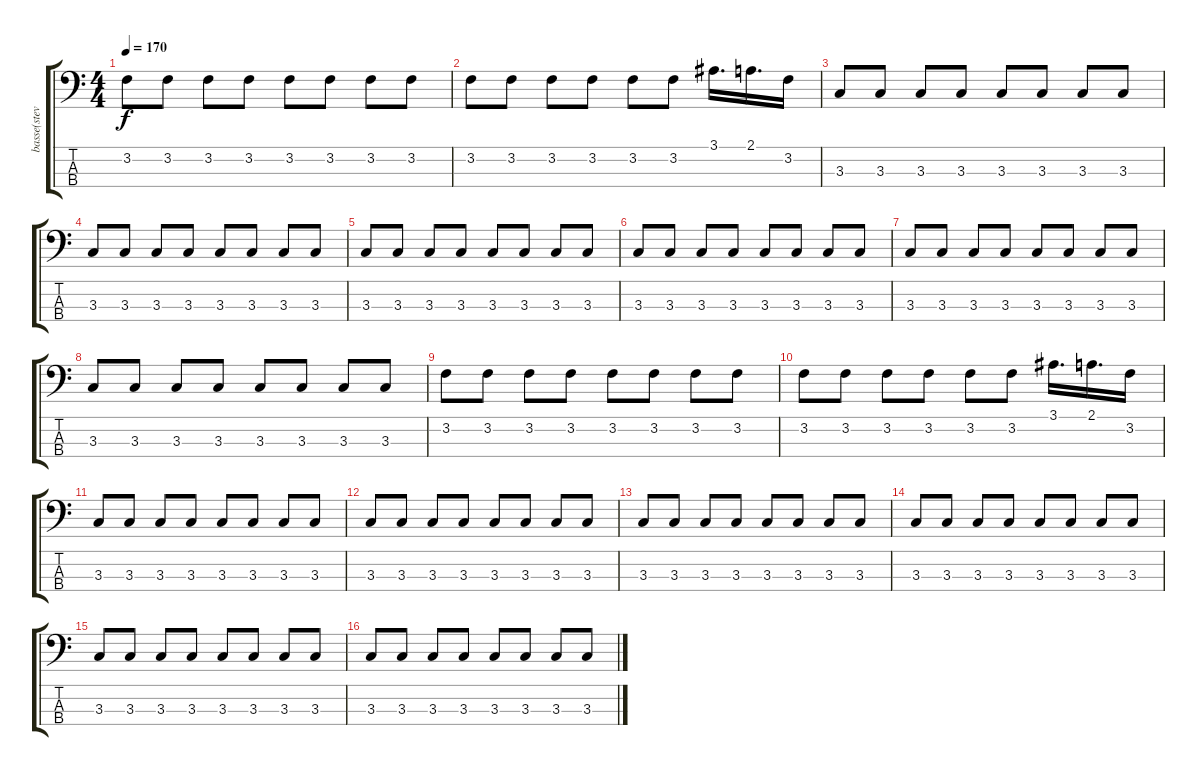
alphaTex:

\track ("basse(steve)" "basse(stev") {instrument electricbasspick}
\staff {score tabs}
\tuning (G2 D2 A1 E1) {hide}
\ts (4 4)
\tempo 170
\clef f4
\ks c
3.2.8{dy f} 3.2.8 3.2.8 3.2.8 3.2.8 3.2.8 3.2.8 3.2.8 |
3.2.8 3.2.8 3.2.8 3.2.8 3.2.8 3.2.8 3.1.16{d} 2.1.16{d} 3.2.16 |
3.3.8 3.3.8 3.3.8 3.3.8 3.3.8 3.3.8 3.3.8 3.3.8 |
3.3.8 3.3.8 3.3.8 3.3.8 3.3.8 3.3.8 3.3.8 3.3.8 |
3.3.8 3.3.8 3.3.8 3.3.8 3.3.8 3.3.8 3.3.8 3.3.8 |
3.3.8 3.3.8 3.3.8 3.3.8 3.3.8 3.3.8 3.3.8 3.3.8 |
3.3.8 3.3.8 3.3.8 3.3.8 3.3.8 3.3.8 3.3.8 3.3.8 |
3.3.8 3.3.8 3.3.8 3.3.8 3.3.8 3.3.8 3.3.8 3.3.8 |
3.2.8 3.2.8 3.2.8 3.2.8 3.2.8 3.2.8 3.2.8 3.2.8 |
3.2.8 3.2.8 3.2.8 3.2.8 3.2.8 3.2.8 3.1.16{d} 2.1.16{d} 3.2.16 |
3.3.8 3.3.8 3.3.8 3.3.8 3.3.8 3.3.8 3.3.8 3.3.8 |
3.3.8 3.3.8 3.3.8 3.3.8 3.3.8 3.3.8 3.3.8 3.3.8 |
3.3.8 3.3.8 3.3.8 3.3.8 3.3.8 3.3.8 3.3.8 3.3.8 |
3.3.8 3.3.8 3.3.8 3.3.8 3.3.8 3.3.8 3.3.8 3.3.8 |
3.3.8 3.3.8 3.3.8 3.3.8 3.3.8 3.3.8 3.3.8 3.3.8 |
3.3.8 3.3.8 3.3.8 3.3.8 3.3.8 3.3.8 3.3.8 3.3.8
